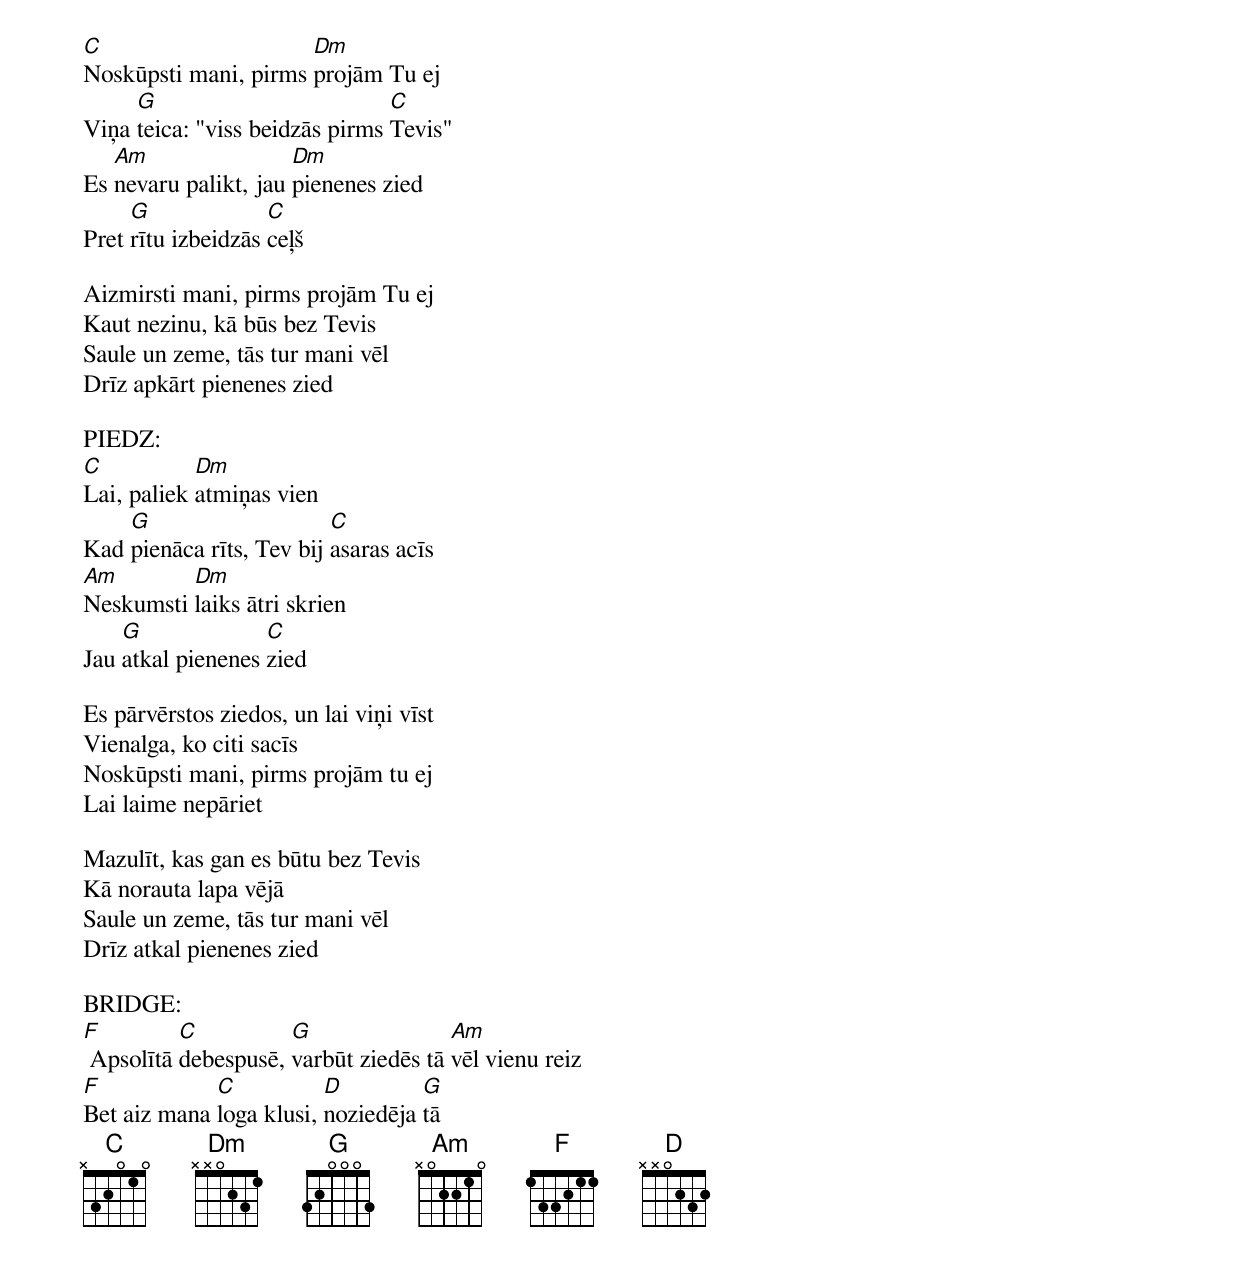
[C]Noskūpsti mani, pirms [Dm]projām Tu ej
Viņa [G]teica: "viss beidzās pirms [C]Tevis"
Es [Am]nevaru palikt, jau [Dm]pienenes zied
Pret [G]rītu izbeidzās [C]ceļš

Aizmirsti mani, pirms projām Tu ej
Kaut nezinu, kā būs bez Tevis
Saule un zeme, tās tur mani vēl
Drīz apkārt pienenes zied

PIEDZ:
[C]Lai, paliek [Dm]atmiņas vien
Kad [G]pienāca rīts, Tev bij [C]asaras acīs
[Am]Neskumsti [Dm]laiks ātri skrien
Jau [G]atkal pienenes [C]zied

Es pārvērstos ziedos, un lai viņi vīst
Vienalga, ko citi sacīs
Noskūpsti mani, pirms projām tu ej
Lai laime nepāriet

Mazulīt, kas gan es būtu bez Tevis
Kā norauta lapa vējā
Saule un zeme, tās tur mani vēl
Drīz atkal pienenes zied

BRIDGE:
[F] Apsolītā [C]debespusē, [G]varbūt ziedēs tā [Am]vēl vienu reiz
[F]Bet aiz mana [C]loga klusi, [D]noziedēja [G]tā
